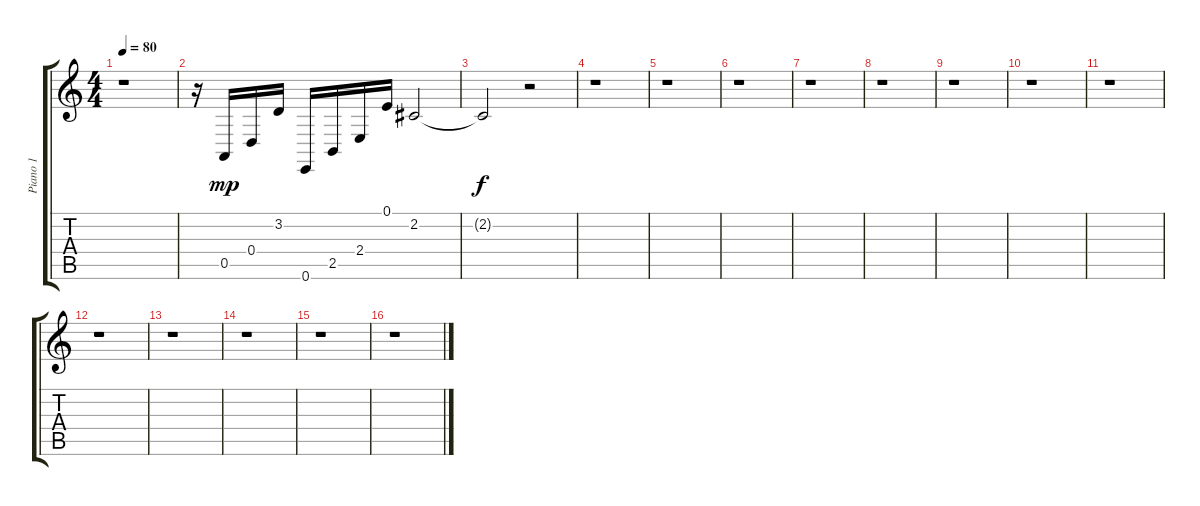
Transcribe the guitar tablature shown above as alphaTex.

\track ("Piano 1" "Piano 1") {instrument acousticgrandpiano}
\staff {score tabs}
\tuning (E4 B3 G3 D3 A2 E2) {hide}
\ts (4 4)
\tempo 80
\clef g2
\ks c
r.1{dy f} |
r.16 0.5.16{dy mp} 0.4.16 3.2.16 0.6.16 2.5.16 2.4.16 0.1.16 2.2.2 |
2.2{t}.2{dy f} r.2 |
r.1 |
r.1 |
r.1 |
r.1 |
r.1 |
r.1 |
r.1 |
r.1 |
r.1 |
r.1 |
r.1 |
r.1 |
r.1
